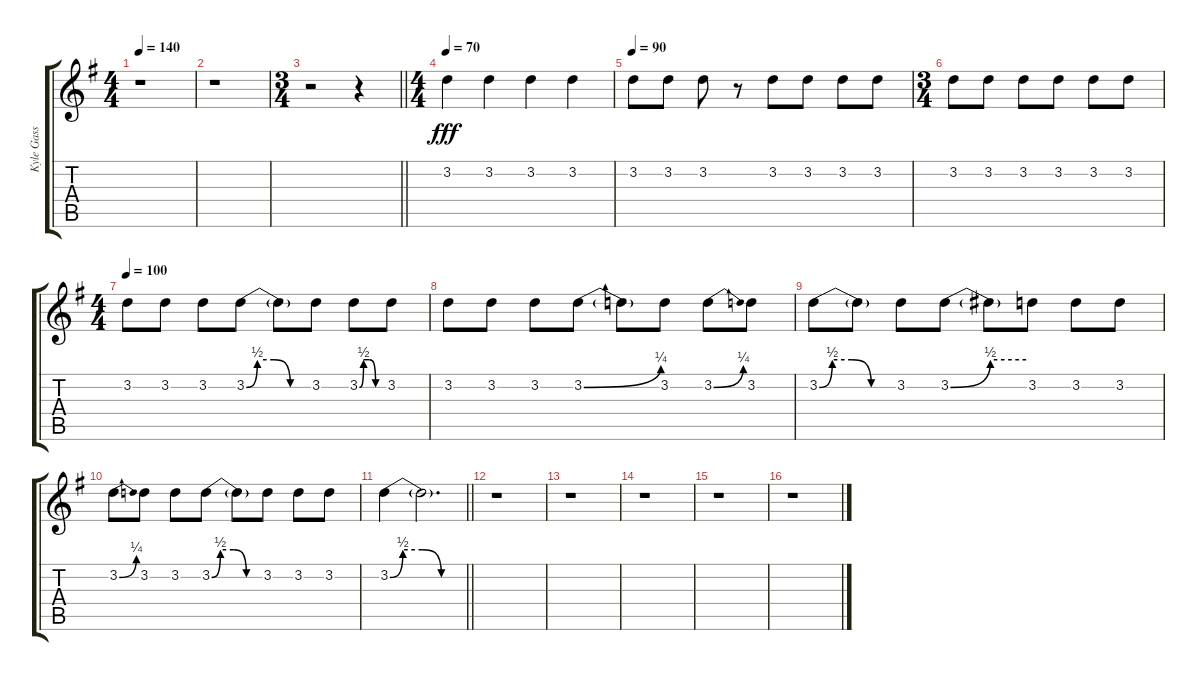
\track ("Kyle Gass" "Kyle Gass") {instrument acousticguitarsteel}
\staff {score tabs}
\tuning (E4 B3 G3 D3 A2 E2) {hide}
\ts (4 4)
\tempo 140
\clef g2
\ks g
r.1{dy mp} |
r.1 |
\ts (3 4)
\barLineRight lightlight
r.2 r.4 |
\ts (4 4)
\tempo 70
3.2.4{dy fff} 3.2.4 3.2.4 3.2.4 |
\tempo 90
3.2.8 3.2.8 3.2.8 r.8 3.2.8 3.2.8 3.2.8 3.2.8 |
\ts (3 4)
3.2.8 3.2.8 3.2.8 3.2.8 3.2.8 3.2.8 |
\ts (4 4)
\tempo 100
3.2.8 3.2.8 3.2.8 3.2{be (custom 0 0 10 2 25 2 40 0 60 0)}.8 3.2{t}.8 3.2.8 3.2{be (custom 0 0 10 2 25 2 40 0 60 0)}.8 3.2.8 |
3.2.8 3.2.8 3.2.8 3.2{be (bend 0 0 60 1)}.8 3.2{t}.8 3.2.8 3.2{be (bend 0 0 60 1)}.8 3.2.8 |
3.2{be (custom 0 0 10 2 25 2 40 0 60 0)}.8 3.2{t}.8 3.2.8 3.2{be (bend 0 0 60 2)}.8 3.2{be (hold 0 2 60 2) t}.8 3.2.8 3.2.8 3.2.8 |
3.2{be (bend 0 0 60 1)}.8 3.2.8 3.2.8 3.2{be (custom 0 0 10 2 25 2 40 0 60 0)}.8 3.2{t}.8 3.2.8 3.2.8 3.2.8 |
\barLineRight lightlight
3.2{be (custom 0 0 10 2 25 2 40 0 60 0)}.4 3.2{t}.2{d} |
r.1 |
r.1 |
r.1 |
r.1 |
r.1
